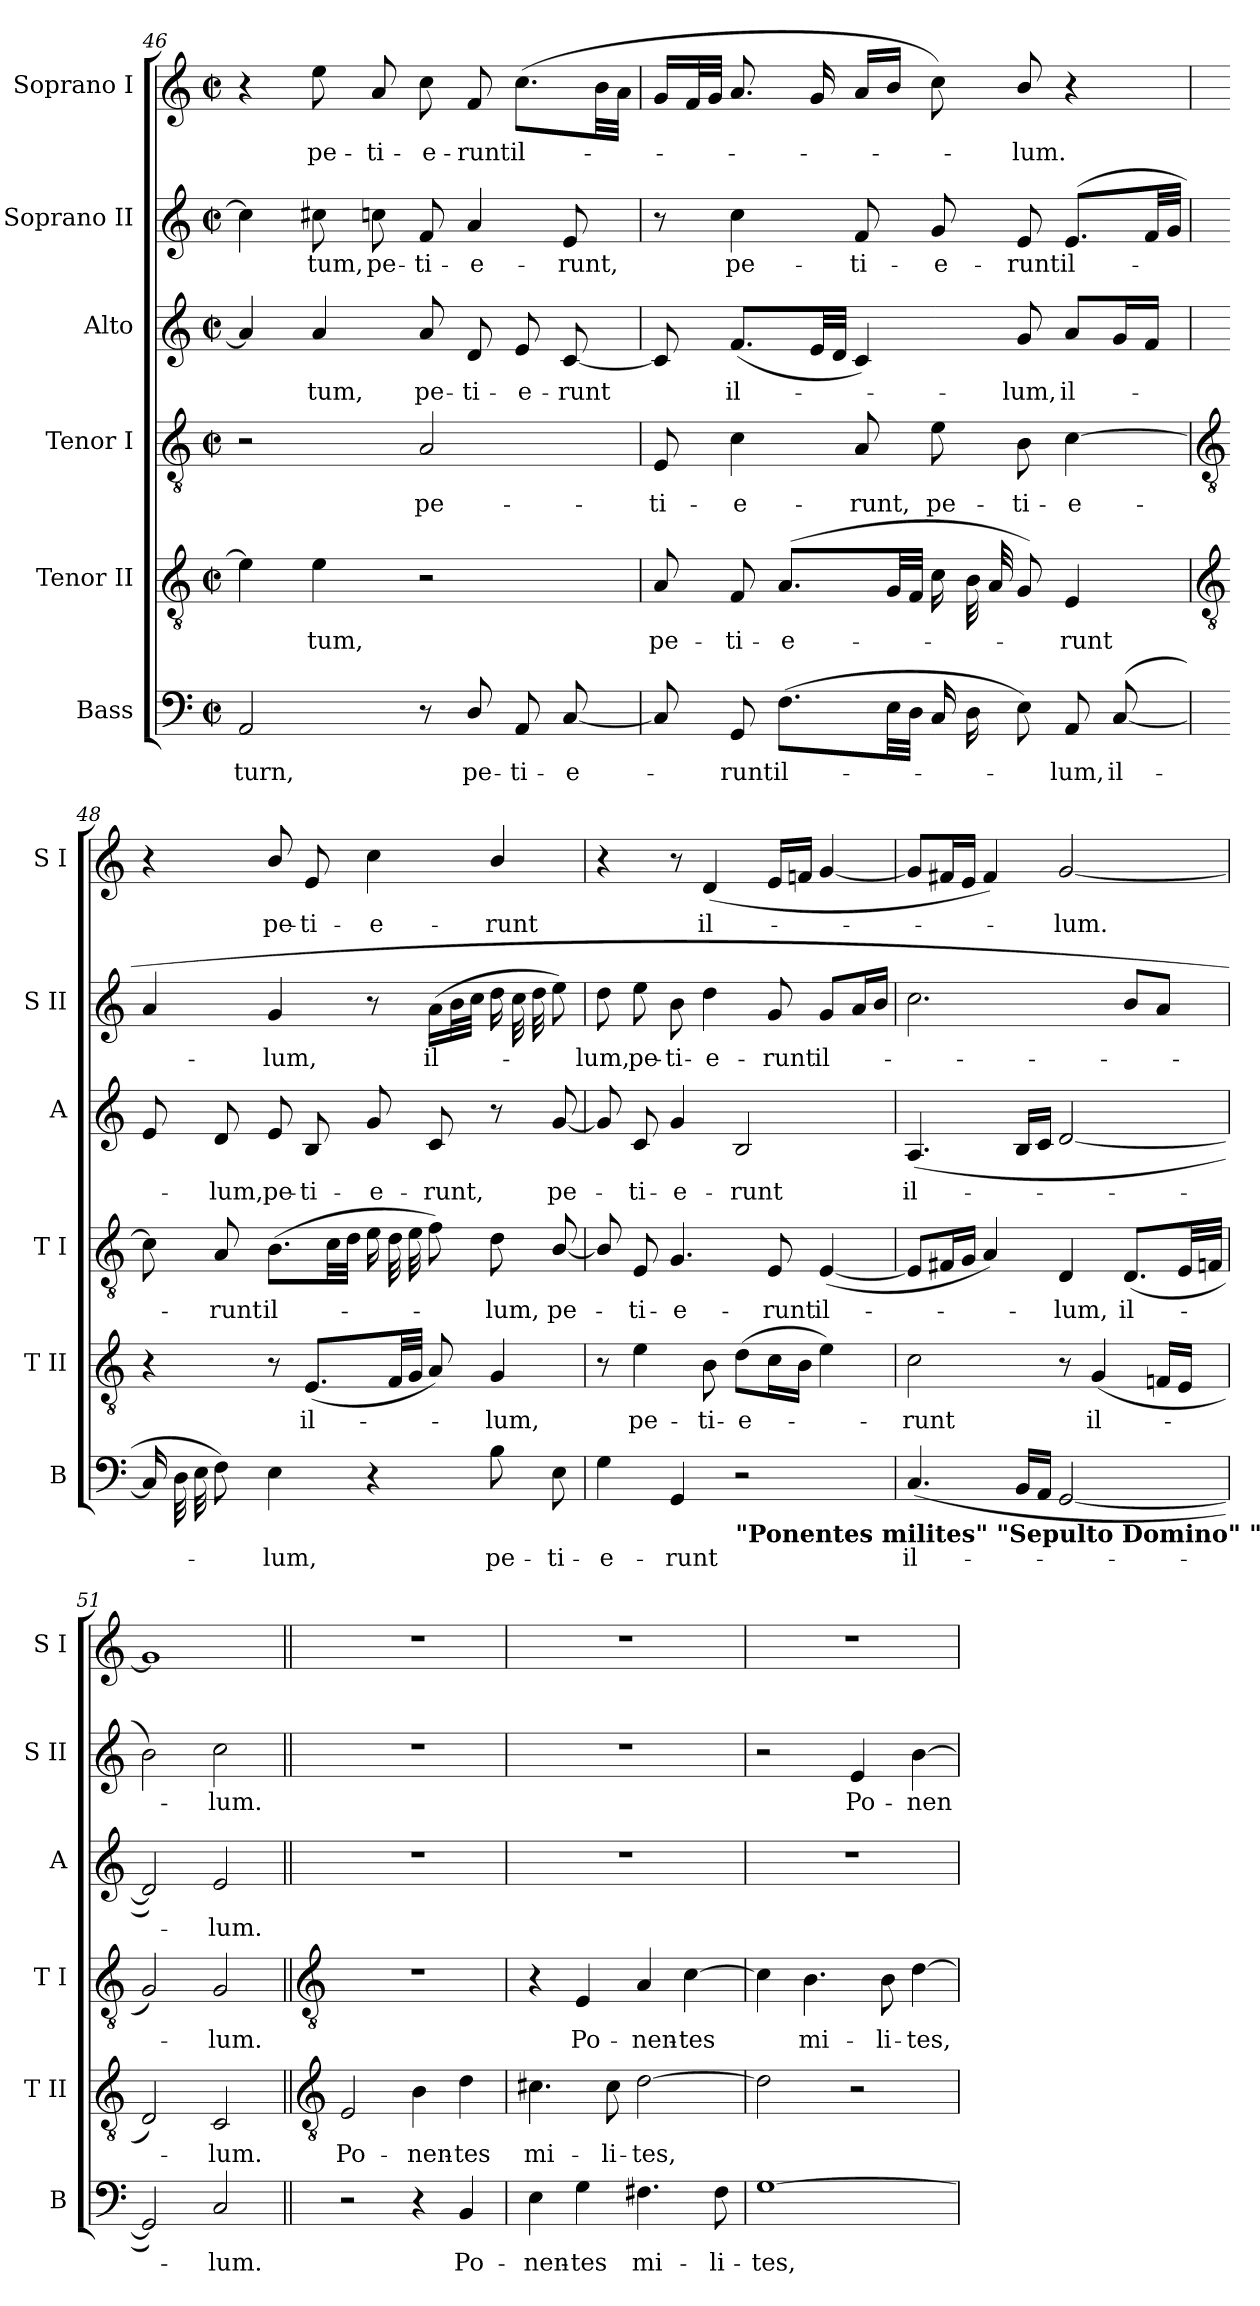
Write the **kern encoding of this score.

**kern	**text	**kern	**text	**kern	**text	**kern	**text	**kern	**text	**kern	**text
*part6	*part6	*part5	*part5	*part4	*part4	*part3	*part3	*part2	*part2	*part1	*part1
*staff6	*staff6	*staff5	*staff5	*staff4	*staff4	*staff3	*staff3	*staff2	*staff2	*staff1	*staff1
*I"Bass	*	*I"Tenor II	*	*I"Tenor I	*	*I"Alto	*	*I"Soprano II	*	*I"Soprano I	*
*I'B	*	*I'T II	*	*I'T I	*	*I'A	*	*I'S II	*	*I'S I	*
*clefF4	*	*clefGv2	*	*clefGv2	*	*clefG2	*	*clefG2	*	*clefG2	*
*k[]	*	*k[]	*	*k[]	*	*k[]	*	*k[]	*	*k[]	*
*C:	*	*C:	*	*C:	*	*C:	*	*C:	*	*C:	*
*M2/2	*	*M2/2	*	*M2/2	*	*M2/2	*	*M2/2	*	*M2/2	*
*met(c|)	*	*met(c|)	*	*met(c|)	*	*met(c|)	*	*met(c|)	*	*met(c|)	*
=46	=46	=46	=46	=46	=46	=46	=46	=46	=46	=46	=46
!	!LO:LY:b	!	!	!	!	!	!	!	!	!	!
2AA	-turn,	4e]	.	2r	.	4a]	.	4cc#]	.	4r	.
!	!	!	!LO:LY:b	!	!	!	!LO:LY:b	!	!LO:LY:b	!	!LO:LY:b
.	.	4e	tum,	.	.	4a	tum,	8cc#	tum,	8ee	pe-
!	!	!	!	!	!	!	!	!	!LO:LY:b	!	!LO:LY:b
.	.	.	.	.	.	.	.	8ccn	pe-	8a	-ti-
!	!	!	!	!	!LO:LY:b	!	!LO:LY:b	!	!LO:LY:b	!	!LO:LY:b
8r	.	2r	.	2A	pe-	8a	pe-	8f	-ti-	8cc	-e-
!	!LO:LY:b	!	!	!	!	!	!LO:LY:b	!	!LO:LY:b	!	!LO:LY:b
8D/	pe-	.	.	.	.	8d	-ti-	4a	-e-	8f	-runt
!	!LO:LY:b	!	!	!	!	!	!LO:LY:b	!	!	!	!LO:LY:b
8AA	-ti-	.	.	.	.	8e	-e-	.	.	(>8.ccL	il-
!	!LO:LY:b	!	!	!	!	!	!LO:LY:b	!	!LO:LY:b	!	!
[8C	-e-	.	.	.	.	[8c	-runt	8e	-runt,	.	.
.	.	.	.	.	.	.	.	.	.	32bLL	.
.	.	.	.	.	.	.	.	.	.	32aJJJ	.
=47	=47	=47	=47	=47	=47	=47	=47	=47	=47	=47	=47
!	!	!	!LO:LY:b	!	!LO:LY:b	!	!	!	!	!	!
8C]	.	8A	pe-	8E	-ti-	8c]	.	8r	.	16gLL	.
.	.	.	.	.	.	.	.	.	.	32fL	.
.	.	.	.	.	.	.	.	.	.	32gJJJ	.
!	!LO:LY:b	!	!LO:LY:b	!	!LO:LY:b	!	!LO:LY:b	!	!LO:LY:b	!	!
8GG	runt	8F	-ti-	4c	-e-	(<8.fL	il-	4cc	pe-	8.a	.
!	!LO:LY:b	!	!LO:LY:b	!	!	!	!	!	!	!	!
(>8.FL	il-	(<8.AL	-e-	.	.	.	.	.	.	.	.
.	.	.	.	.	.	32eLL	.	.	.	16g	.
.	.	.	.	.	.	32dJJJ	.	.	.	.	.
!	!	!	!	!	!LO:LY:b	!	!	!	!LO:LY:b	!	!
.	.	.	.	8A	-runt,	4c)	.	8f	-ti-	16aLL	.
32ELL	.	32GLL	.	.	.	.	.	.	.	16bJJ	.
32DJJJ	.	32FJJJ	.	.	.	.	.	.	.	.	.
!	!	!	!	!	!LO:LY:b	!	!	!	!LO:LY:b	!	!
16CLL	.	16cLL	.	8e	pe-	.	.	8g	-e-	8cc)	.
16D	.	32BL	.	.	.	.	.	.	.	.	.
.	.	32A	.	.	.	.	.	.	.	.	.
!	!	!	!	!	!LO:LY:b	!	!LO:LY:b	!	!LO:LY:b	!	!LO:LY:b
8EJ)	.	8GJ)	.	8B	-ti-	8g	lum,	8e	-runt	8b/	lum.
!	!LO:LY:b	!	!LO:LY:b	!	!LO:LY:b	!	!LO:LY:b	!	!LO:LY:b	!	!
8AA	lum,	4E	runt	[4c	-e-	8aL	il-	(<8.eL	il-	4r	.
!	!LO:LY:b	!	!	!	!	!	!	!	!	!	!
(>[8C	il-	.	.	.	.	16gL	.	.	.	.	.
.	.	.	.	.	.	16fJJ	.	32fLL	.	.	.
.	.	.	.	.	.	.	.	32gJJJ	.	.	.
!!LO:LB:g=z
=48	=48	=48	=48	=48	=48	=48	=48	=48	=48	=48	=48
*	*	*clefGv2	*	*clefGv2	*	*	*	*	*	*	*
16CLL]	.	4r	.	8c]	.	8e	.	4a	.	4r	.
32DL	.	.	.	.	.	.	.	.	.	.	.
32E	.	.	.	.	.	.	.	.	.	.	.
!	!	!	!	!	!LO:LY:b	!	!LO:LY:b	!	!	!	!
8FJ)	.	.	.	8A	runt	8d	lum,	.	.	.	.
!	!LO:LY:b	!	!	!	!LO:LY:b	!	!LO:LY:b	!	!LO:LY:b	!	!LO:LY:b
4E	lum,	8r	.	(>8.BL	il-	8e	pe-	4g	lum,	8b/	pe-
!	!	!	!LO:LY:b	!	!	!	!LO:LY:b	!	!	!	!LO:LY:b
.	.	(<8.EL	il-	.	.	8B	-ti-	.	.	8e	-ti-
.	.	.	.	32cLL	.	.	.	.	.	.	.
.	.	.	.	32dJJJ	.	.	.	.	.	.	.
!	!	!	!	!	!	!	!LO:LY:b	!	!	!	!LO:LY:b
4r	.	.	.	16eLL	.	8g	-e-	8r	.	4cc	-e-
.	.	32FLL	.	32dL	.	.	.	.	.	.	.
.	.	32GJJJ	.	32e	.	.	.	.	.	.	.
!	!	!	!	!	!	!	!LO:LY:b	!	!LO:LY:b	!	!
.	.	8A)	.	8fJ)	.	8c	-runt,	(>16aLL	il-	.	.
.	.	.	.	.	.	.	.	32bL	.	.	.
.	.	.	.	.	.	.	.	32ccJJJ	.	.	.
!	!LO:LY:b	!	!LO:LY:b	!	!LO:LY:b	!	!	!	!	!	!LO:LY:b
8B	pe-	4G	lum,	8d	lum,	8r	.	16ddLL	.	4b/	-runt
.	.	.	.	.	.	.	.	32ccL	.	.	.
.	.	.	.	.	.	.	.	32dd	.	.	.
!	!LO:LY:b	!	!	!	!LO:LY:b	!	!LO:LY:b	!	!	!	!
8E	-ti-	.	.	[8B/	pe-	[8g	pe-	8eeJ)	.	.	.
=49	=49	=49	=49	=49	=49	=49	=49	=49	=49	=49	=49
!	!LO:LY:b	!	!	!	!	!	!	!	!LO:LY:b	!	!
4G	-e-	8r	.	8B/]	.	8g]	.	8dd	lum,	4r	.
!	!	!	!LO:LY:b	!	!LO:LY:b	!	!LO:LY:b	!	!LO:LY:b	!	!
.	.	4e	pe-	8E	ti-	8c	ti-	8ee	pe-	.	.
!	!LO:LY:b	!	!	!	!LO:LY:b	!	!LO:LY:b	!	!LO:LY:b	!	!
4GG	-runt	.	.	4.G	-e-	4g	-e-	8b	-ti-	8r	.
!	!	!	!LO:LY:b	!	!	!	!	!	!LO:LY:b	!	!LO:LY:b
.	.	8B	-ti-	.	.	.	.	4dd	-e-	(<4d	il-
!LO:TX:b:B:t="Ponentes milites" "Sepulto Domino" "Ponentes milites"	!	!	!	!	!	!	!	!	!	!	!
!	!	!	!LO:LY:b	!	!	!	!LO:LY:b	!	!	!	!
2r	.	(>8dL	-e-	.	.	2B	-runt	.	.	.	.
!	!	!	!	!	!LO:LY:b	!	!	!	!LO:LY:b	!	!
.	.	16cL	.	8E	-runt	.	.	8g	-runt	16eLL	.
.	.	16BJJ	.	.	.	.	.	.	.	16fnJJ	.
!	!	!	!	!	!LO:LY:b	!	!	!	!LO:LY:b	!	!
.	.	4e)	.	(<[4E	il-	.	.	8gL	il-	[4g	.
.	.	.	.	.	.	.	.	16aL	.	.	.
.	.	.	.	.	.	.	.	16bJJ	.	.	.
=50	=50	=50	=50	=50	=50	=50	=50	=50	=50	=50	=50
!	!LO:LY:b	!	!LO:LY:b	!	!	!	!LO:LY:b	!	!	!	!
(<4.C	il-	2c	runt	8EL]	.	(<4.A	il-	2.cc	.	8gL]	.
.	.	.	.	16F#XL	.	.	.	.	.	16f#XL	.
.	.	.	.	16GJJ	.	.	.	.	.	16eJJ	.
.	.	.	.	4A)	.	.	.	.	.	4f#)	.
16BBLL	.	.	.	.	.	16BLL	.	.	.	.	.
16AAJJ	.	.	.	.	.	16cJJ	.	.	.	.	.
!	!	!	!	!	!LO:LY:b	!	!	!	!	!	!LO:LY:b
[2GG	.	8r	.	4D	lum,	[2d	.	.	.	[2g	lum.
!	!	!	!LO:LY:b	!	!	!	!	!	!	!	!
.	.	(<4G	il-	.	.	.	.	.	.	.	.
!	!	!	!	!	!LO:LY:b	!	!	!	!	!	!
.	.	.	.	(<8.DL	il-	.	.	8bL	.	.	.
.	.	16FnLL	.	.	.	.	.	8aJ	.	.	.
.	.	16EJJ	.	32ELL	.	.	.	.	.	.	.
.	.	.	.	32FnJJJ	.	.	.	.	.	.	.
=51	=51	=51	=51	=51	=51	=51	=51	=51	=51	=51	=51
2GG])	.	2D)	.	2G)	.	2d])	.	2b)	.	1g]	.
!	!LO:LY:b	!	!LO:LY:b	!	!LO:LY:b	!	!LO:LY:b	!	!LO:LY:b	!	!
2C	lum.	2C	lum.	2G	lum.	2e	lum.	2cc	lum.	.	.
!!LO:LB:g=z
=52||	=52||	=52||	=52||	=52||	=52||	=52||	=52||	=52||	=52||	=52||	=52||
*	*	*clefGv2	*	*clefGv2	*	*	*	*	*	*	*
!	!	!	!LO:LY:b	!	!	!	!	!	!	!	!
2r	.	2E	Po-	1r	.	1r	.	1r	.	1r	.
!	!	!	!LO:LY:b	!	!	!	!	!	!	!	!
4r	.	4B	-nen-	.	.	.	.	.	.	.	.
!	!LO:LY:b	!	!LO:LY:b	!	!	!	!	!	!	!	!
4BB	Po-	4d	-tes	.	.	.	.	.	.	.	.
=53	=53	=53	=53	=53	=53	=53	=53	=53	=53	=53	=53
!	!LO:LY:b	!	!LO:LY:b	!	!	!	!	!	!	!	!
4E	-nen-	4.c#X	mi-	4r	.	1r	.	1r	.	1r	.
!	!LO:LY:b	!	!	!	!LO:LY:b	!	!	!	!	!	!
4G	-tes	.	.	4E	Po-	.	.	.	.	.	.
!	!	!	!LO:LY:b	!	!	!	!	!	!	!	!
.	.	8c#	-li-	.	.	.	.	.	.	.	.
!	!LO:LY:b	!	!LO:LY:b	!	!LO:LY:b	!	!	!	!	!	!
4.F#X	mi-	[2d	-tes,	4A	-nen-	.	.	.	.	.	.
!	!	!	!	!	!LO:LY:b	!	!	!	!	!	!
.	.	.	.	[4c	-tes	.	.	.	.	.	.
!	!LO:LY:b	!	!	!	!	!	!	!	!	!	!
8F#	-li-	.	.	.	.	.	.	.	.	.	.
=54	=54	=54	=54	=54	=54	=54	=54	=54	=54	=54	=54
!	!LO:LY:b	!	!	!	!	!	!	!	!	!	!
[1G	-tes,	2d]	.	4c]	.	1r	.	2r	.	1r	.
!	!	!	!	!	!LO:LY:b	!	!	!	!	!	!
.	.	.	.	4.B	mi-	.	.	.	.	.	.
!	!	!	!	!	!	!	!	!	!LO:LY:b	!	!
.	.	2r	.	.	.	.	.	4e	Po-	.	.
!	!	!	!	!	!LO:LY:b	!	!	!	!	!	!
.	.	.	.	8B	-li-	.	.	.	.	.	.
!	!	!	!	!	!LO:LY:b	!	!	!	!LO:LY:b	!	!
.	.	.	.	[4d	-tes,	.	.	[4b	-nen-	.	.
=	=	=	=	=	=	=	=	=	=	=	=
*-	*-	*-	*-	*-	*-	*-	*-	*-	*-	*-	*-
